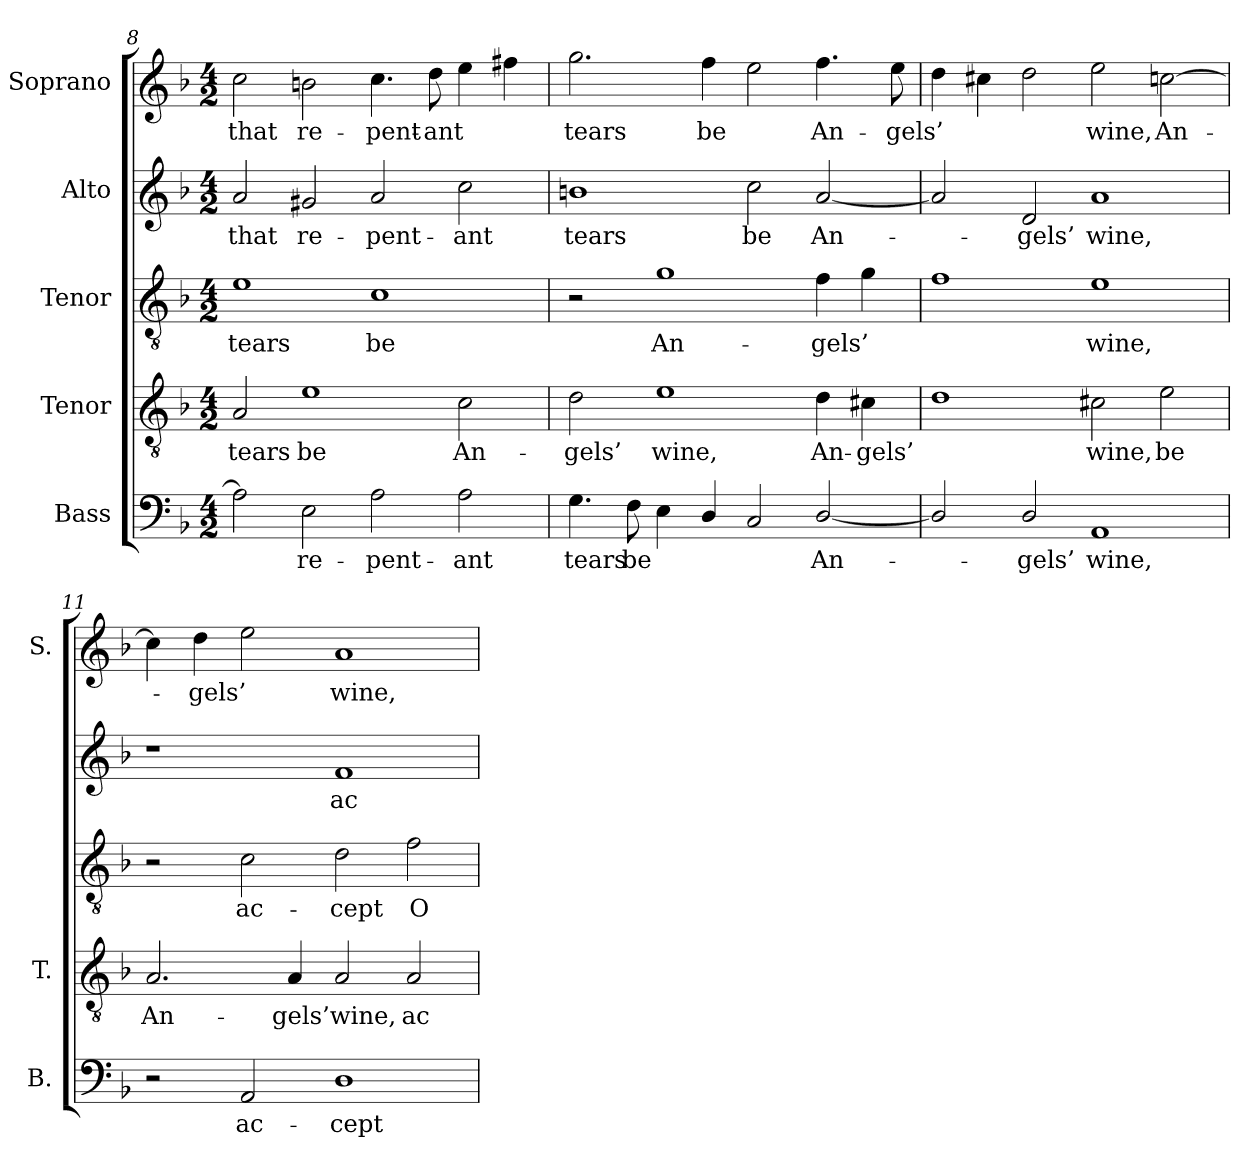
**kern	**text	**kern	**text	**kern	**text	**kern	**text	**kern	**text
*part5	*part5	*part4	*part4	*part3	*part3	*part2	*part2	*part1	*part1
*staff5	*staff5	*staff4	*staff4	*staff3	*staff3	*staff2	*staff2	*staff1	*staff1
*I"Bass	*	*I"Tenor	*	*I"Tenor	*	*I"Alto	*	*I"Soprano	*
*I'B.	*	*I'T.	*	*	*	*	*	*I'S.	*
*clefF4	*	*clefGv2	*	*clefGv2	*	*clefG2	*	*clefG2	*
*	*	*ITrd7c12	*	*ITrd7c12	*	*	*	*	*
*k[b-]	*	*k[b-]	*	*k[b-]	*	*k[b-]	*	*k[b-]	*
*F:	*	*F:	*	*F:	*	*F:	*	*F:	*
*M4/2	*	*M4/2	*	*M4/2	*	*M4/2	*	*M4/2	*
=8	=8	=8	=8	=8	=8	=8	=8	=8	=8
!	!	!	!LO:LY:b:color=#000000	!	!	!	!	!	!
!	!	!	!	!	!LO:LY:b:color=#000000	!	!	!	!
!	!	!	!	!	!	!	!LO:LY:b:color=#000000	!	!
!	!	!	!	!	!	!	!	!	!LO:LY:b:color=#000000
2Ai\]	.	2AAi/	tears	1Ei	tears	2ai/	that	2cci\	that
!	!LO:LY:b:color=#000000	!	!	!	!	!	!	!	!
!	!	!	!LO:LY:b:color=#000000	!	!	!	!	!	!
!	!	!	!	!	!	!	!LO:LY:b:color=#000000	!	!
!	!	!	!	!	!	!	!	!	!LO:LY:b:color=#000000
2Ei\	re-	1Ei	be	.	.	2g#Xi/	re-	2bni\	re-
!	!LO:LY:b:color=#000000	!	!	!	!	!	!	!	!
!	!	!	!	!	!LO:LY:b:color=#000000	!	!	!	!
!	!	!	!	!	!	!	!LO:LY:b:color=#000000	!	!
!	!	!	!	!	!	!	!	!	!LO:LY:b:color=#000000
2Ai\	-pent-	.	.	1Ci	be	2ai/	-pent-	4.cci\	-pent-
!	!	!	!	!	!	!	!	!	!LO:LY:b:color=#000000
.	.	.	.	.	.	.	.	8ddi\	-ant
!	!LO:LY:b:color=#000000	!	!	!	!	!	!	!	!
!	!	!	!LO:LY:b:color=#000000	!	!	!	!	!	!
!	!	!	!	!	!	!	!LO:LY:b:color=#000000	!	!
2Ai\	-ant	2Ci\	An-	.	.	2cci\	-ant	4eei\	.
.	.	.	.	.	.	.	.	4ff#Xi\	.
!!LO:LB:g=z
=9	=9	=9	=9	=9	=9	=9	=9	=9	=9
!	!LO:LY:b:color=#000000	!	!	!	!	!	!	!	!
!	!	!	!LO:LY:b:color=#000000	!	!	!	!	!	!
!	!	!	!	!	!	!	!LO:LY:b:color=#000000	!	!
!	!	!	!	!	!	!	!	!	!LO:LY:b:color=#000000
4.Gi\	tears	2Di\	-gels’	2r	.	1bni	tears	2.ggi\	tears
!	!LO:LY:b:color=#000000	!	!	!	!	!	!	!	!
8Fi\	be	.	.	.	.	.	.	.	.
!	!	!	!LO:LY:b:color=#000000	!	!	!	!	!	!
!	!	!	!	!	!LO:LY:b:color=#000000	!	!	!	!
4Ei\	.	1Ei	wine,	1Gi	An-	.	.	.	.
!	!	!	!	!	!	!	!	!	!LO:LY:b:color=#000000
4Di/	.	.	.	.	.	.	.	4ffi\	be
!	!	!	!	!	!	!	!LO:LY:b:color=#000000	!	!
2Ci/	.	.	.	.	.	2cci\	be	2eei\	.
!	!LO:LY:b:color=#000000	!	!	!	!	!	!	!	!
!	!	!	!LO:LY:b:color=#000000	!	!	!	!	!	!
!	!	!	!	!	!LO:LY:b:color=#000000	!	!	!	!
!	!	!	!	!	!	!	!LO:LY:b:color=#000000	!	!
!	!	!	!	!	!	!	!	!	!LO:LY:b:color=#000000
[2Di/	An-	4Di\	An-	4Fi\	-gels’	[2ai/	An-	4.ffi\	An-
!	!	!	!LO:LY:b:color=#000000	!	!	!	!	!	!
.	.	4C#Xi\	-gels’	4Gi\	.	.	.	.	.
!	!	!	!	!	!	!	!	!	!LO:LY:b:color=#000000
.	.	.	.	.	.	.	.	8eei\	-gels’
=10	=10	=10	=10	=10	=10	=10	=10	=10	=10
2Di/]	.	1Di	.	1Fi	.	2ai/]	.	4ddi\	.
.	.	.	.	.	.	.	.	4cc#Xi\	.
!	!LO:LY:b:color=#000000	!	!	!	!	!	!	!	!
!	!	!	!	!	!	!	!LO:LY:b:color=#000000	!	!
2Di/	-gels’	.	.	.	.	2di/	-gels’	2ddi\	.
!	!LO:LY:b:color=#000000	!	!	!	!	!	!	!	!
!	!	!	!LO:LY:b:color=#000000	!	!	!	!	!	!
!	!	!	!	!	!LO:LY:b:color=#000000	!	!	!	!
!	!	!	!	!	!	!	!LO:LY:b:color=#000000	!	!
!	!	!	!	!	!	!	!	!	!LO:LY:b:color=#000000
1AAi	wine,	2C#Xi\	wine,	1Ei	wine,	1ai	wine,	2eei\	wine,
!	!	!	!LO:LY:b:color=#000000	!	!	!	!	!	!
!	!	!	!	!	!	!	!	!	!LO:LY:b:color=#000000
.	.	2Ei\	be	.	.	.	.	[2ccni\	An-
=11	=11	=11	=11	=11	=11	=11	=11	=11	=11
!	!	!	!LO:LY:b:color=#000000	!	!	!	!	!	!
2r	.	2.AAi/	An-	2r	.	1r	.	4cci\]	.
!	!	!	!	!	!	!	!	!	!LO:LY:b:color=#000000
.	.	.	.	.	.	.	.	4ddi\	-gels’
!	!LO:LY:b:color=#000000	!	!	!	!	!	!	!	!
!	!	!	!	!	!LO:LY:b:color=#000000	!	!	!	!
2AAi/	ac-	.	.	2Ci\	ac-	.	.	2eei\	.
!	!	!	!LO:LY:b:color=#000000	!	!	!	!	!	!
.	.	4AAi/	-gels’	.	.	.	.	.	.
!	!LO:LY:b:color=#000000	!	!	!	!	!	!	!	!
!	!	!	!LO:LY:b:color=#000000	!	!	!	!	!	!
!	!	!	!	!	!LO:LY:b:color=#000000	!	!	!	!
!	!	!	!	!	!	!	!LO:LY:b:color=#000000	!	!
!	!	!	!	!	!	!	!	!	!LO:LY:b:color=#000000
1Di	-cept	2AAi/	wine,	2Di\	-cept	1fi	ac-	1ai	wine,
!	!	!	!LO:LY:b:color=#000000	!	!	!	!	!	!
!	!	!	!	!	!LO:LY:b:color=#000000	!	!	!	!
.	.	2AAi/	ac-	2Fi\	O	.	.	.	.
=	=	=	=	=	=	=	=	=	=
*-	*-	*-	*-	*-	*-	*-	*-	*-	*-
